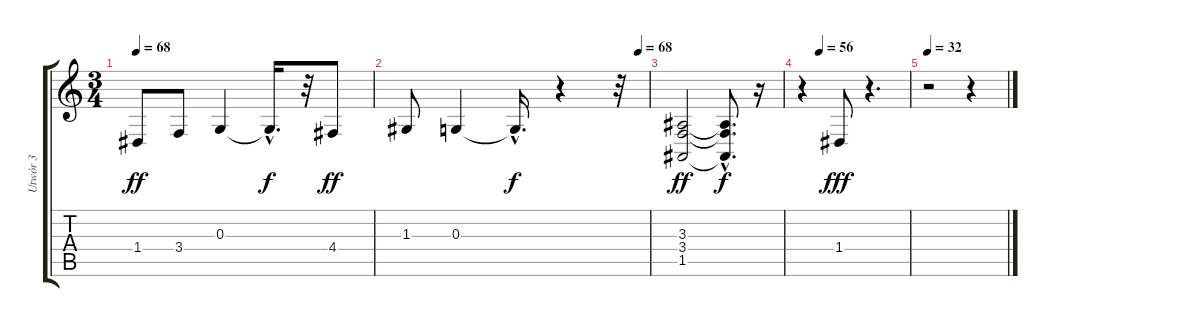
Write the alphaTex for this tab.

\track ("Utwór 3" "Utwór 3") {instrument acousticgrandpiano}
\staff {score tabs}
\tuning (E4 B3 G3 D3 A2 E2) {hide}
\ts (3 4)
\tempo 68
\clef g2
\ks c
1.4.8{dy ff} 3.4.8 0.3.4 0.3{hac t}.16{d dy f} r.32 4.4.8{dy ff} |
\tempo (68 0.9583333333333334)
1.3.8 0.3.4 0.3{hac t}.16{d dy f} r.4 r.32 |
(3.3 3.4 1.5).2{dy ff} (3.3{hac t} 3.4{hac t} 1.5{hac t}).8{d dy f} r.16 |
\tempo (56 0.16666666666666666)
r.4 1.4.8{dy fff} r.4{d} |
\tempo 32
r.2 r.4
